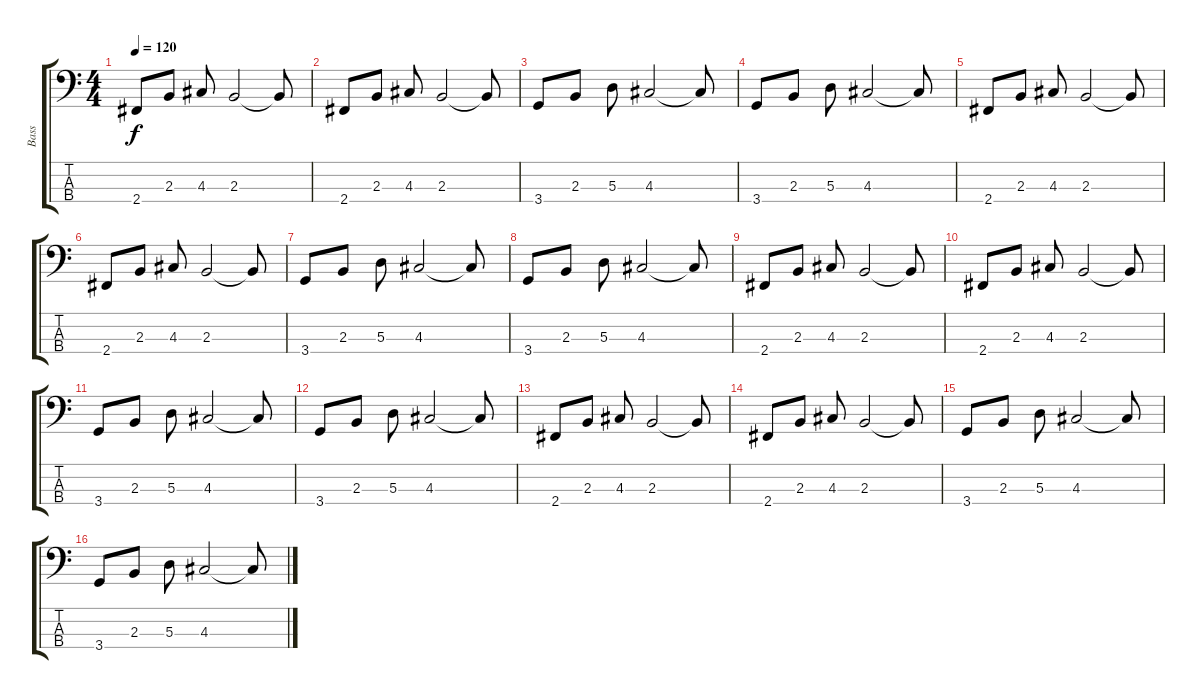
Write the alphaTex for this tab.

\track ("Bass" "Bass") {instrument electricbasspick}
\staff {score tabs}
\tuning (G2 D2 A1 E1) {hide}
\ts (4 4)
\tempo 120
\clef f4
\ks c
2.4.8{dy f} 2.3.8 4.3.8 2.3.2 2.3{t}.8 |
2.4.8 2.3.8 4.3.8 2.3.2 2.3{t}.8 |
3.4.8 2.3.8 5.3.8 4.3.2 4.3{t}.8 |
3.4.8 2.3.8 5.3.8 4.3.2 4.3{t}.8 |
2.4.8 2.3.8 4.3.8 2.3.2 2.3{t}.8 |
2.4.8 2.3.8 4.3.8 2.3.2 2.3{t}.8 |
3.4.8 2.3.8 5.3.8 4.3.2 4.3{t}.8 |
3.4.8 2.3.8 5.3.8 4.3.2 4.3{t}.8 |
2.4.8 2.3.8 4.3.8 2.3.2 2.3{t}.8 |
2.4.8 2.3.8 4.3.8 2.3.2 2.3{t}.8 |
3.4.8 2.3.8 5.3.8 4.3.2 4.3{t}.8 |
3.4.8 2.3.8 5.3.8 4.3.2 4.3{t}.8 |
2.4.8 2.3.8 4.3.8 2.3.2 2.3{t}.8 |
2.4.8 2.3.8 4.3.8 2.3.2 2.3{t}.8 |
3.4.8 2.3.8 5.3.8 4.3.2 4.3{t}.8 |
3.4.8 2.3.8 5.3.8 4.3.2 4.3{t}.8
